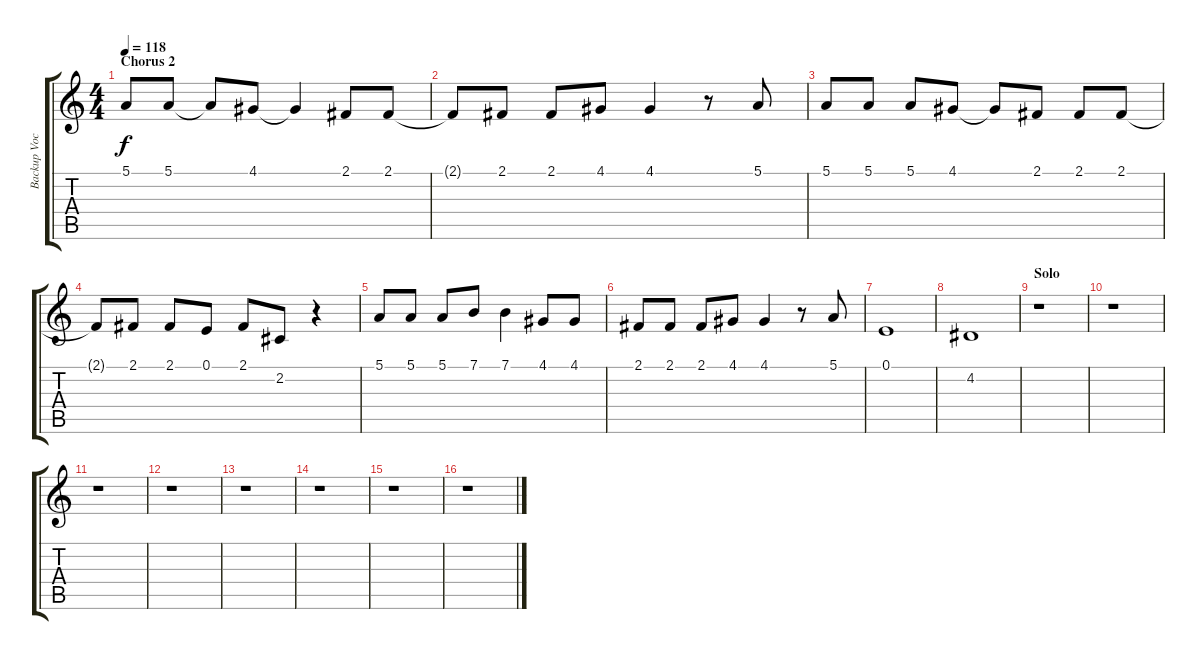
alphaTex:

\track ("Backup Vocals" "Backup Voc") {instrument altosax}
\staff {score tabs}
\tuning (E4 B3 G3 D3 A2 E2) {hide}
\ts (4 4)
\section ("" "Chorus 2")
\tempo 118
\clef g2
\ks c
5.1.8{dy f} 5.1.8 5.1{t}.8 4.1.8 4.1{t}.4 2.1.8 2.1.8 |
2.1{t}.8 2.1.8 2.1.8 4.1.8 4.1.4 r.8 5.1.8 |
5.1.8 5.1.8 5.1.8 4.1.8 4.1{t}.8 2.1.8 2.1.8 2.1.8 |
2.1{t}.8 2.1.8 2.1.8 0.1.8 2.1.8 2.2.8 r.4 |
5.1.8 5.1.8 5.1.8 7.1.8 7.1.4 4.1.8 4.1.8 |
2.1.8 2.1.8 2.1.8 4.1.8 4.1.4 r.8 5.1.8 |
0.1.1 |
4.2.1 |
\section ("" "Solo")
r.1 |
r.1 |
r.1 |
r.1 |
r.1 |
r.1 |
r.1 |
r.1
